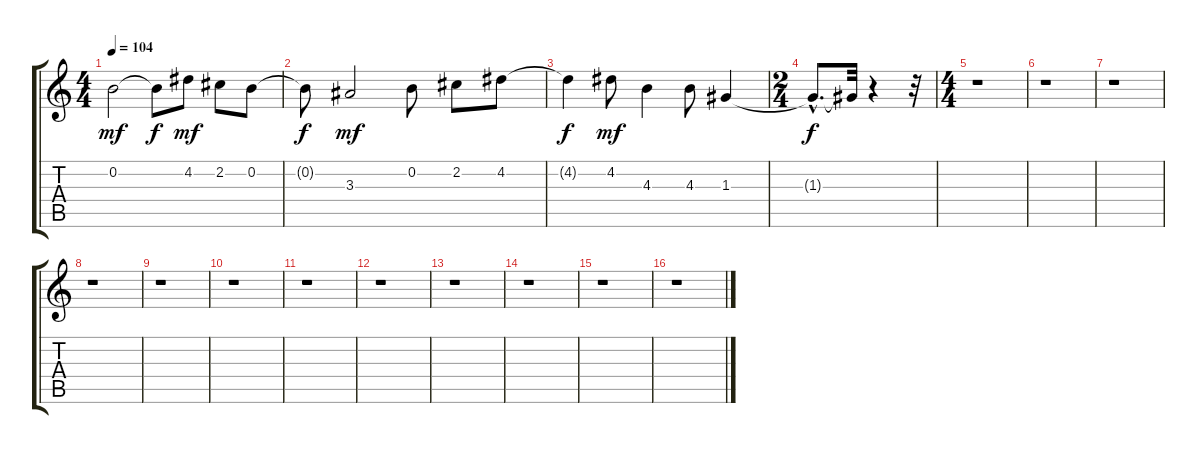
\track "" {instrument acousticguitarnylon}
\staff {score tabs}
\tuning (E4 B3 G3 D3 A2 E2) {hide}
\ts (4 4)
\tempo 104
\clef g2
\ks c
0.2.2{dy mf} 0.2{t}.8{dy f} 4.2.8{dy mf} 2.2.8 0.2.8 |
0.2{t}.8{dy f} 3.3.2{dy mf} 0.2.8 2.2.8 4.2.8 |
4.2{t}.4{dy f} 4.2.8{dy mf} 4.3.4 4.3.8 1.3.4 |
\ts (2 4)
1.3{hac t}.8{d dy f} 1.3{t}.32 r.4 r.32 |
\ts (4 4)
r.1 |
r.1 |
r.1 |
r.1 |
r.1 |
r.1 |
r.1 |
r.1 |
r.1 |
r.1 |
r.1 |
r.1
